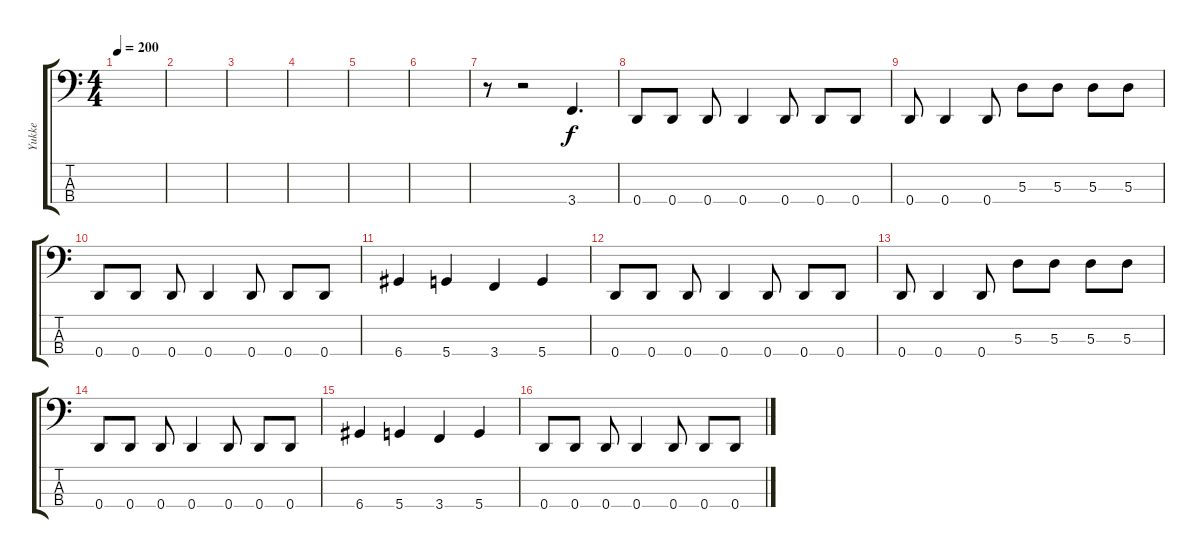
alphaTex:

\track ("Yukke" "Yukke") {instrument electricbassfinger}
\staff {score tabs}
\tuning (G2 D2 A1 D1) {hide}
\ts (4 4)
\tempo 200
\clef f4
\ks c
|
|
|
|
|
|
r.8 r.2 3.4.4{d} |
0.4.8 0.4.8 0.4.8 0.4.4 0.4.8 0.4.8 0.4.8 |
0.4.8 0.4.4 0.4.8 5.3.8 5.3.8 5.3.8 5.3.8 |
0.4.8 0.4.8 0.4.8 0.4.4 0.4.8 0.4.8 0.4.8 |
6.4.4 5.4.4 3.4.4 5.4.4 |
0.4.8 0.4.8 0.4.8 0.4.4 0.4.8 0.4.8 0.4.8 |
0.4.8 0.4.4 0.4.8 5.3.8 5.3.8 5.3.8 5.3.8 |
0.4.8 0.4.8 0.4.8 0.4.4 0.4.8 0.4.8 0.4.8 |
6.4.4 5.4.4 3.4.4 5.4.4 |
0.4.8 0.4.8 0.4.8 0.4.4 0.4.8 0.4.8 0.4.8
